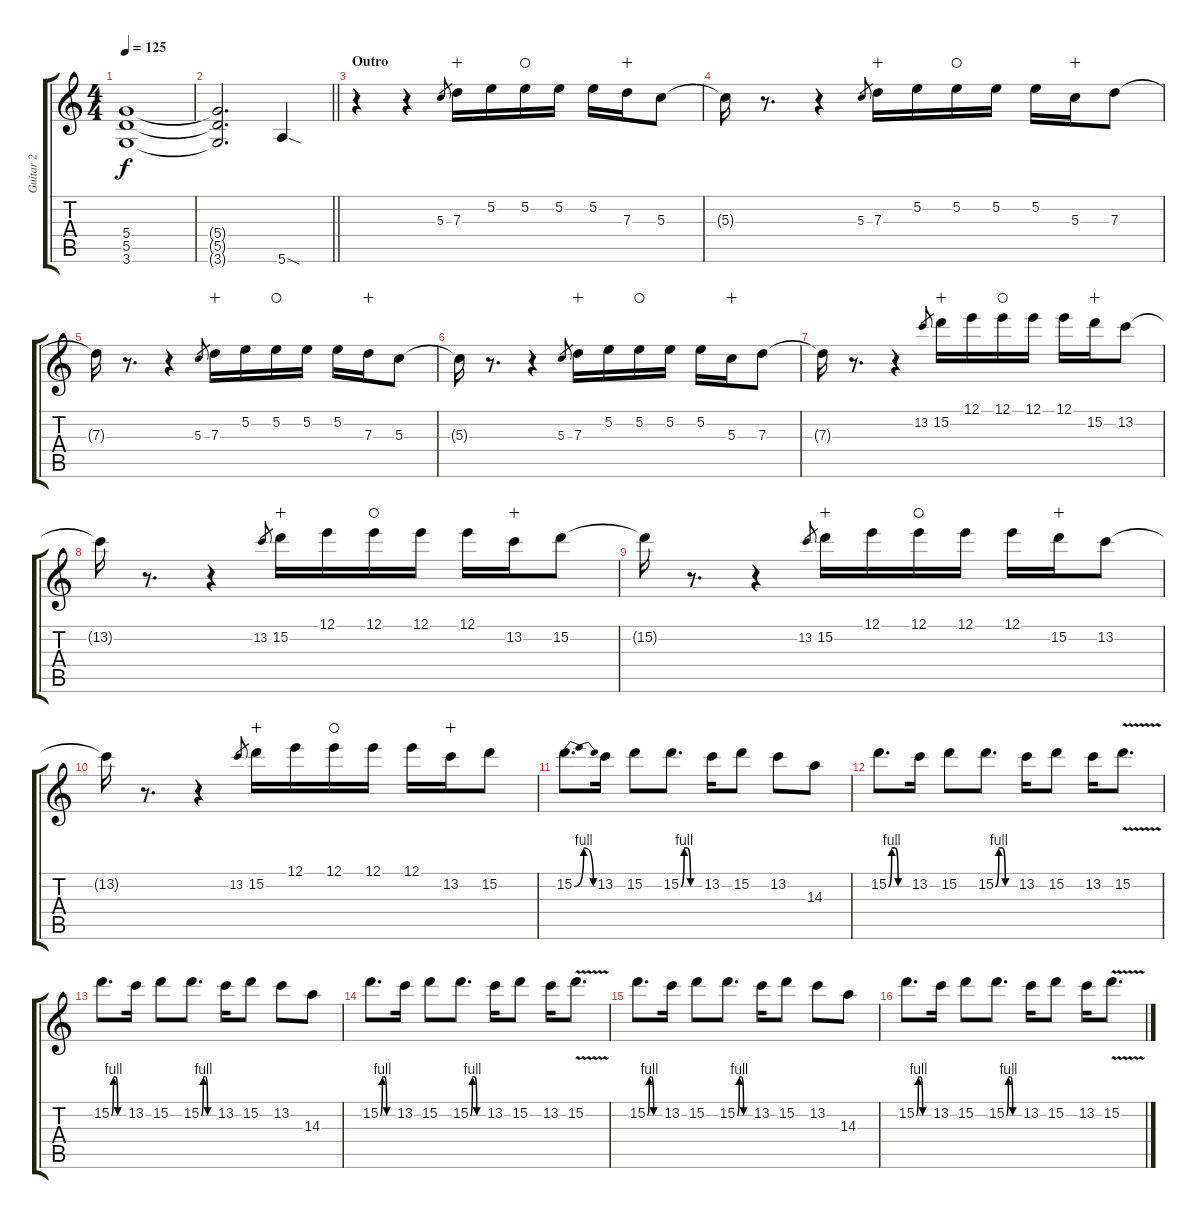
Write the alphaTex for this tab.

\track ("Guitar 2" "Guitar 2") {instrument overdrivenguitar}
\staff {score tabs}
\tuning (E4 B3 G3 D3 A2 E2) {hide}
\ts (4 4)
\tempo 125
\clef g2
\ks c
(5.4 5.5 3.6).1{dy f} |
\barLineRight lightlight
(5.4{t} 5.5{t} 3.6{t}).2{d} 5.6{sod}.4{volume 14 instrument overdrivenguitar} |
\section ("" "Outro")
r.4 r.4 5.3.8{gr} 7.3.16{wahc} 5.2.16 5.2.16{waho} 5.2.16 5.2.16 7.3.16{wahc} 5.3.8 |
5.3{t}.16 r.8{d} r.4 5.3.8{gr} 7.3.16{wahc} 5.2.16 5.2.16{waho} 5.2.16 5.2.16 5.3.16{wahc} 7.3.8 |
7.3{t}.16 r.8{d} r.4 5.3.8{gr} 7.3.16{wahc} 5.2.16 5.2.16{waho} 5.2.16 5.2.16 7.3.16{wahc} 5.3.8 |
5.3{t}.16 r.8{d} r.4 5.3.8{gr} 7.3.16{wahc} 5.2.16 5.2.16{waho} 5.2.16 5.2.16 5.3.16{wahc} 7.3.8 |
7.3{t}.16 r.8{d} r.4 13.2.8{gr} 15.2.16{wahc} 12.1.16 12.1.16{waho} 12.1.16 12.1.16 15.2.16{wahc} 13.2.8 |
13.2{t}.16 r.8{d} r.4 13.2.8{gr} 15.2.16{wahc} 12.1.16 12.1.16{waho} 12.1.16 12.1.16 13.2.16{wahc} 15.2.8 |
15.2{t}.16 r.8{d} r.4 13.2.8{gr} 15.2.16{wahc} 12.1.16 12.1.16{waho} 12.1.16 12.1.16 15.2.16{wahc} 13.2.8 |
13.2{t}.16 r.8{d} r.4 13.2.8{gr} 15.2.16{wahc} 12.1.16 12.1.16{waho} 12.1.16 12.1.16 13.2.16{wahc} 15.2.8 |
15.2{be (bendrelease 0 0 30 4 30 4 60 0)}.8{d} 13.2.16 15.2.8 15.2{be (custom 0 0 10 4 20 4 30 0 60 0)}.8{d} 13.2.16 15.2.8 13.2.8 14.3.8 |
15.2{be (custom 0 0 10 4 20 4 30 0 60 0)}.8{d} 13.2.16 15.2.8 15.2{be (custom 0 0 10 4 20 4 30 0 60 0)}.8{d} 13.2.16 15.2.8 13.2.16 15.2{v}.8{d} |
15.2{be (custom 0 0 10 4 20 4 30 0 60 0)}.8{d} 13.2.16 15.2.8 15.2{be (custom 0 0 10 4 20 4 30 0 60 0)}.8{d} 13.2.16 15.2.8 13.2.8 14.3.8 |
15.2{be (custom 0 0 10 4 20 4 30 0 60 0)}.8{d} 13.2.16 15.2.8 15.2{be (custom 0 0 10 4 20 4 30 0 60 0)}.8{d} 13.2.16 15.2.8 13.2.16 15.2{v}.8{d} |
15.2{be (custom 0 0 10 4 20 4 30 0 60 0)}.8{d} 13.2.16 15.2.8 15.2{be (custom 0 0 10 4 20 4 30 0 60 0)}.8{d} 13.2.16 15.2.8 13.2.8 14.3.8 |
15.2{be (custom 0 0 10 4 20 4 30 0 60 0)}.8{d} 13.2.16 15.2.8 15.2{be (custom 0 0 10 4 20 4 30 0 60 0)}.8{d} 13.2.16 15.2.8 13.2.16 15.2{v}.8{d}
